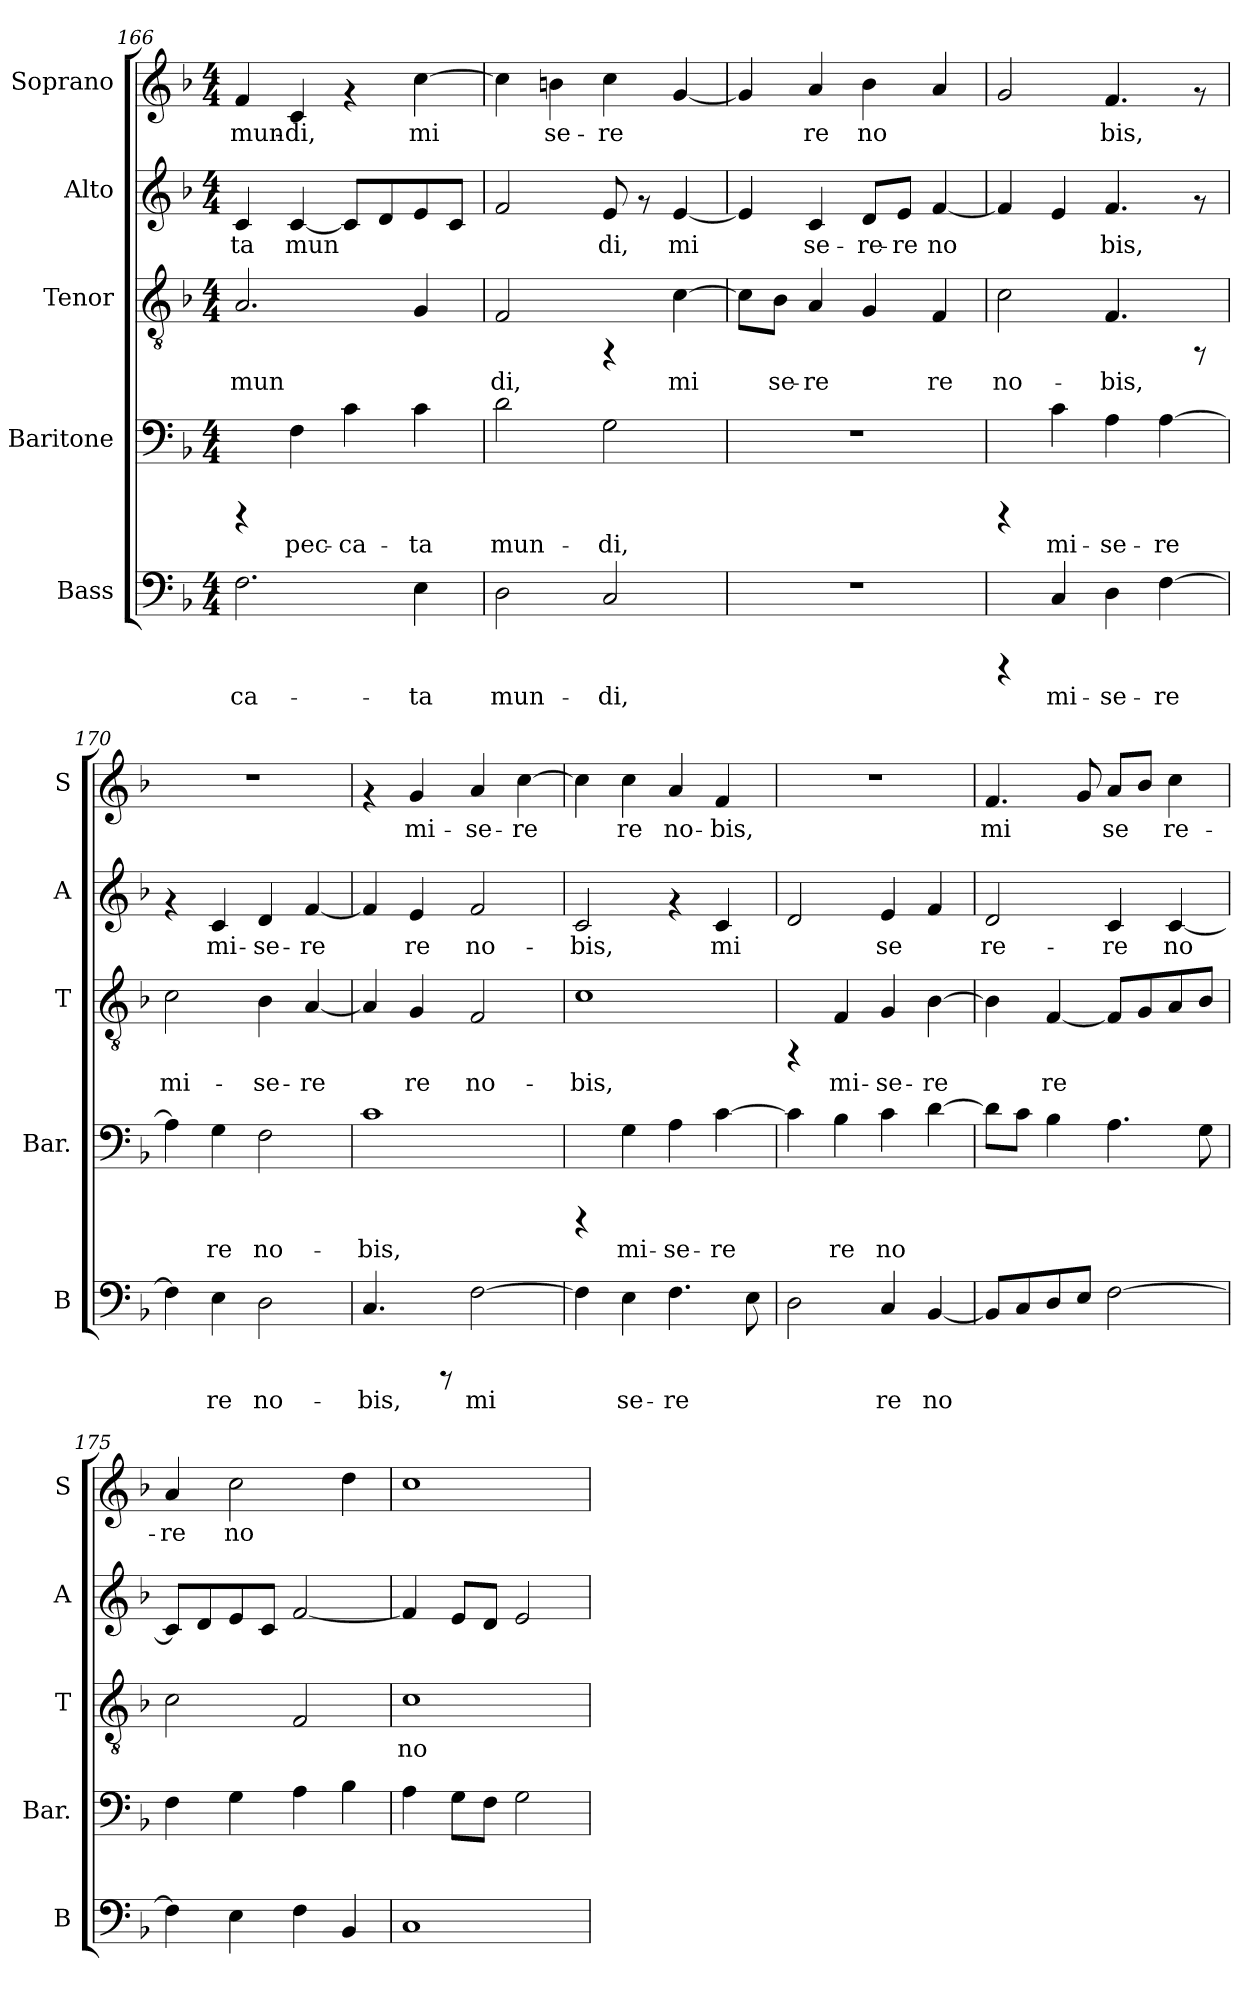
**kern	**text	**kern	**text	**kern	**text	**kern	**text	**kern	**text
*part5	*part5	*part4	*part4	*part3	*part3	*part2	*part2	*part1	*part1
*staff5	*staff5	*staff4	*staff4	*staff3	*staff3	*staff2	*staff2	*staff1	*staff1
*I"Bass	*	*I"Baritone	*	*I"Tenor	*	*I"Alto	*	*I"Soprano	*
*I'B	*	*I'Bar.	*	*I'T	*	*I'A	*	*I'S	*
*clefF4	*	*clefF4	*	*clefGv2	*	*clefG2	*	*clefG2	*
*k[b-]	*	*k[b-]	*	*k[b-]	*	*k[b-]	*	*k[b-]	*
*F:	*	*F:	*	*F:	*	*F:	*	*F:	*
*M4/4	*	*M4/4	*	*M4/4	*	*M4/4	*	*M4/4	*
=166	=166	=166	=166	=166	=166	=166	=166	=166	=166
!	!LO:LY:b:cj	!	!	!	!LO:LY:b:cj	!	!LO:LY:b:cj	!	!LO:LY:b:cj
2.F\	-ca-	4rCCC	.	2.A/	mun-	4c/	-ta	4f/	mun-
!	!	!	!LO:LY:b:cj	!	!	!	!LO:LY:b:cj	!	!LO:LY:b:cj
.	.	4F\	pec-	.	.	[<4c/	mun-	4c/	-di,
!	!	!	!LO:LY:b:cj	!	!	!	!LO:LY:b:cj	!	!
.	.	4c\	-ca-	.	.	8c/L]	--	4rf	.
!	!	!	!	!	!	!	!LO:LY:b:cj	!	!
.	.	.	.	.	.	8d/	--	.	.
!	!LO:LY:b:cj	!	!LO:LY:b:cj	!	!LO:LY:b:cj	!	!LO:LY:b:cj	!	!LO:LY:b:cj
4E\	-ta	4c\	-ta	4G/	--	8e/	--	[>4cc\	mi-
!	!	!	!	!	!	!	!LO:LY:b:cj	!	!
.	.	.	.	.	.	8c/J	--	.	.
=167	=167	=167	=167	=167	=167	=167	=167	=167	=167
!	!LO:LY:b:cj	!	!LO:LY:b:cj	!	!LO:LY:b:cj	!	!LO:LY:b:cj	!	!LO:LY:b:cj
2D\	mun-	2d\	mun-	2F/	-di,	2f/	--	4cc\]	--
!	!	!	!	!	!	!	!	!	!LO:LY:b:cj
.	.	.	.	.	.	.	.	4bn\	-se-
!	!LO:LY:b:cj	!	!LO:LY:b:cj	!	!	!	!LO:LY:b:cj	!	!LO:LY:b:cj
2C/	-di,	2G\	-di,	4rFF	.	8e/	-di,	4cc\	-re-
.	.	.	.	.	.	8rf	.	.	.
!	!	!	!	!	!LO:LY:b:cj	!	!LO:LY:b:cj	!	!LO:LY:b:cj
.	.	.	.	[>4c\	mi-	[<4e/	mi-	[<4g/	--
=168	=168	=168	=168	=168	=168	=168	=168	=168	=168
!	!	!	!	!	!LO:LY:b:cj	!	!LO:LY:b:cj	!	!LO:LY:b:cj
1r	.	1r	.	8c\L]	--	4e/]	--	4g/]	--
!	!	!	!	!	!LO:LY:b:cj	!	!	!	!
.	.	.	.	8B-\J	-se-	.	.	.	.
!	!	!	!	!	!LO:LY:b:cj	!	!LO:LY:b:cj	!	!LO:LY:b:cj
.	.	.	.	4A/	-re-	4c/	-se-	4a/	-re
!	!	!	!	!	!LO:LY:b:cj	!	!LO:LY:b:cj	!	!LO:LY:b:cj
.	.	.	.	4G/	--	8d/L	-re-	4b-\	no-
!	!	!	!	!	!	!	!LO:LY:b:cj	!	!
.	.	.	.	.	.	8e/J	-re	.	.
!	!	!	!	!	!LO:LY:b:cj	!	!LO:LY:b:cj	!	!LO:LY:b:cj
.	.	.	.	4F/	-re	[>4f/	no-	4a/	--
!!LO:PB:g=z
=169	=169	=169	=169	=169	=169	=169	=169	=169	=169
!	!	!	!	!	!LO:LY:b:cj	!	!LO:LY:b:cj	!	!LO:LY:b:cj
4rCCC	.	4rCCC	.	2c\	no-	4f/]	--	2g/	--
!	!LO:LY:b:cj	!	!LO:LY:b:cj	!	!	!	!LO:LY:b:cj	!	!
4C/	mi-	4c\	mi-	.	.	4e/	--	.	.
!	!LO:LY:b:cj	!	!LO:LY:b:cj	!	!LO:LY:b:cj	!	!LO:LY:b:cj	!	!LO:LY:b:cj
4D\	-se-	4A\	-se-	4.F/	-bis,	4.f/	-bis,	4.f/	-bis,
!	!LO:LY:b:cj	!	!LO:LY:b:cj	!	!	!	!	!	!
[>4F\	-re-	[>4A\	-re-	.	.	.	.	.	.
.	.	.	.	8rFF	.	8rf	.	8rf	.
=170	=170	=170	=170	=170	=170	=170	=170	=170	=170
!	!LO:LY:b:cj	!	!LO:LY:b:cj	!	!LO:LY:b:cj	!	!	!	!
4F\]	--	4A\]	--	2c\	mi-	4rf	.	1r	.
!	!LO:LY:b:cj	!	!LO:LY:b:cj	!	!	!	!LO:LY:b:cj	!	!
4E\	-re	4G\	-re	.	.	4c/	mi-	.	.
!	!LO:LY:b:cj	!	!LO:LY:b:cj	!	!LO:LY:b:cj	!	!LO:LY:b:cj	!	!
2D\	no-	2F\	no-	4B-\	-se-	4d/	-se-	.	.
!	!	!	!	!	!LO:LY:b:cj	!	!LO:LY:b:cj	!	!
.	.	.	.	[<4A/	-re-	[<4f/	-re-	.	.
=171	=171	=171	=171	=171	=171	=171	=171	=171	=171
!	!LO:LY:b:cj	!	!LO:LY:b:cj	!	!LO:LY:b:cj	!	!LO:LY:b:cj	!	!
4.C/	-bis,	1c	-bis,	4A/]	--	4f/]	--	4rf	.
!	!	!	!	!	!LO:LY:b:cj	!	!LO:LY:b:cj	!	!LO:LY:b:cj
.	.	.	.	4G/	-re	4e/	-re	4g/	mi-
8rCCC	.	.	.	.	.	.	.	.	.
!	!LO:LY:b:cj	!	!	!	!LO:LY:b:cj	!	!LO:LY:b:cj	!	!LO:LY:b:cj
[>2F\	mi-	.	.	2F/	no-	2f/	no-	4a/	-se-
!	!	!	!	!	!	!	!	!	!LO:LY:b:cj
.	.	.	.	.	.	.	.	[>4cc\	-re-
=172	=172	=172	=172	=172	=172	=172	=172	=172	=172
!	!LO:LY:b:cj	!	!	!	!LO:LY:b:cj	!	!LO:LY:b:cj	!	!LO:LY:b:cj
4F\]	--	4rCCC	.	1c	-bis,	2c/	-bis,	4cc\]	--
!	!LO:LY:b:cj	!	!LO:LY:b:cj	!	!	!	!	!	!LO:LY:b:cj
4E\	-se-	4G\	mi-	.	.	.	.	4cc\	-re
!	!LO:LY:b:cj	!	!LO:LY:b:cj	!	!	!	!	!	!LO:LY:b:cj
4.F\	-re-	4A\	-se-	.	.	4rf	.	4a/	no-
!	!	!	!LO:LY:b:cj	!	!	!	!LO:LY:b:cj	!	!LO:LY:b:cj
.	.	[>4c\	-re-	.	.	4c/	mi-	4f/	-bis,
!	!LO:LY:b:cj	!	!	!	!	!	!	!	!
8E\	--	.	.	.	.	.	.	.	.
=173	=173	=173	=173	=173	=173	=173	=173	=173	=173
!	!LO:LY:b:cj	!	!LO:LY:b:cj	!	!	!	!LO:LY:b:cj	!	!
2D\	--	4c\]	--	4rFF	.	2d/	--	1r	.
!	!	!	!LO:LY:b:cj	!	!LO:LY:b:cj	!	!	!	!
.	.	4B-\	-re	4F/	mi-	.	.	.	.
!	!LO:LY:b:cj	!	!LO:LY:b:cj	!	!LO:LY:b:cj	!	!LO:LY:b:cj	!	!
4C/	-re	4c\	no-	4G/	-se-	4e/	-se-	.	.
!	!LO:LY:b:cj	!	!LO:LY:b:cj	!	!LO:LY:b:cj	!	!LO:LY:b:cj	!	!
[<4BB-/	no-	[<4d\	--	[<4B-\	-re-	4f/	--	.	.
!!LO:LB:g=z
=174	=174	=174	=174	=174	=174	=174	=174	=174	=174
!	!LO:LY:b:cj	!	!LO:LY:b:cj	!	!LO:LY:b:cj	!	!LO:LY:b:cj	!	!LO:LY:b:cj
8BB-/L]	--	8d\L]	--	4B-\]	--	2d/	-re-	4.f/	mi-
!	!LO:LY:b:cj	!	!LO:LY:b:cj	!	!	!	!	!	!
8C/	--	8c\J	--	.	.	.	.	.	.
!	!LO:LY:b:cj	!	!LO:LY:b:cj	!	!LO:LY:b:cj	!	!	!	!
8D/	--	4B-\	--	[<4F/	-re	.	.	.	.
!	!LO:LY:b:cj	!	!	!	!	!	!	!	!LO:LY:b:cj
8E/J	--	.	.	.	.	.	.	8g/	--
!	!LO:LY:b:cj	!	!LO:LY:b:cj	!	!LO:LY:b:cj	!	!LO:LY:b:cj	!	!LO:LY:b:cj
[>2F\	--	4.A\	--	8F/L]	.	4c/	-re	8a/L	-se-
!	!	!	!	!	!LO:LY:b:cj	!	!	!	!LO:LY:b:cj
.	.	.	.	8G/	.	.	.	8b-/J	--
!	!	!	!	!	!LO:LY:b:cj	!	!LO:LY:b:cj	!	!LO:LY:b:cj
.	.	.	.	8A/	.	[<4c/	no-	4cc\	-re-
!	!	!	!LO:LY:b:cj	!	!LO:LY:b:cj	!	!	!	!
.	.	8G\	--	8B-/J	.	.	.	.	.
=175	=175	=175	=175	=175	=175	=175	=175	=175	=175
!	!LO:LY:b:cj	!	!LO:LY:b:cj	!	!LO:LY:b:cj	!	!LO:LY:b:cj	!	!LO:LY:b:cj
4F\]	--	4F\	--	2c\	.	8c/L]	--	4a/	-re
!	!	!	!	!	!	!	!LO:LY:b:cj	!	!
.	.	.	.	.	.	8d/	--	.	.
!	!LO:LY:b:cj	!	!LO:LY:b:cj	!	!	!	!LO:LY:b:cj	!	!LO:LY:b:cj
4E\	--	4G\	--	.	.	8e/	--	2cc\	no-
!	!	!	!	!	!	!	!LO:LY:b:cj	!	!
.	.	.	.	.	.	8c/J	--	.	.
!	!LO:LY:b:cj	!	!LO:LY:b:cj	!	!LO:LY:b:cj	!	!LO:LY:b:cj	!	!
4F\	--	4A\	--	2F/	.	[<2f/	--	.	.
!	!LO:LY:b:cj	!	!LO:LY:b:cj	!	!	!	!	!	!LO:LY:b:cj
4BB-/	--	4B-\	--	.	.	.	.	4dd\	--
=176	=176	=176	=176	=176	=176	=176	=176	=176	=176
!	!LO:LY:b:cj	!	!LO:LY:b:cj	!	!LO:LY:b:cj	!	!LO:LY:b:cj	!	!LO:LY:b:cj
1C	--	4A\	--	1c	no-	4f/]	--	1cc	--
!	!	!	!LO:LY:b:cj	!	!	!	!LO:LY:b:cj	!	!
.	.	8G\L	--	.	.	8e/L	--	.	.
!	!	!	!LO:LY:b:cj	!	!	!	!LO:LY:b:cj	!	!
.	.	8F\J	--	.	.	8d/J	--	.	.
!	!	!	!LO:LY:b:cj	!	!	!	!LO:LY:b:cj	!	!
.	.	2G\	--	.	.	2e/	--	.	.
=	=	=	=	=	=	=	=	=	=
*-	*-	*-	*-	*-	*-	*-	*-	*-	*-
